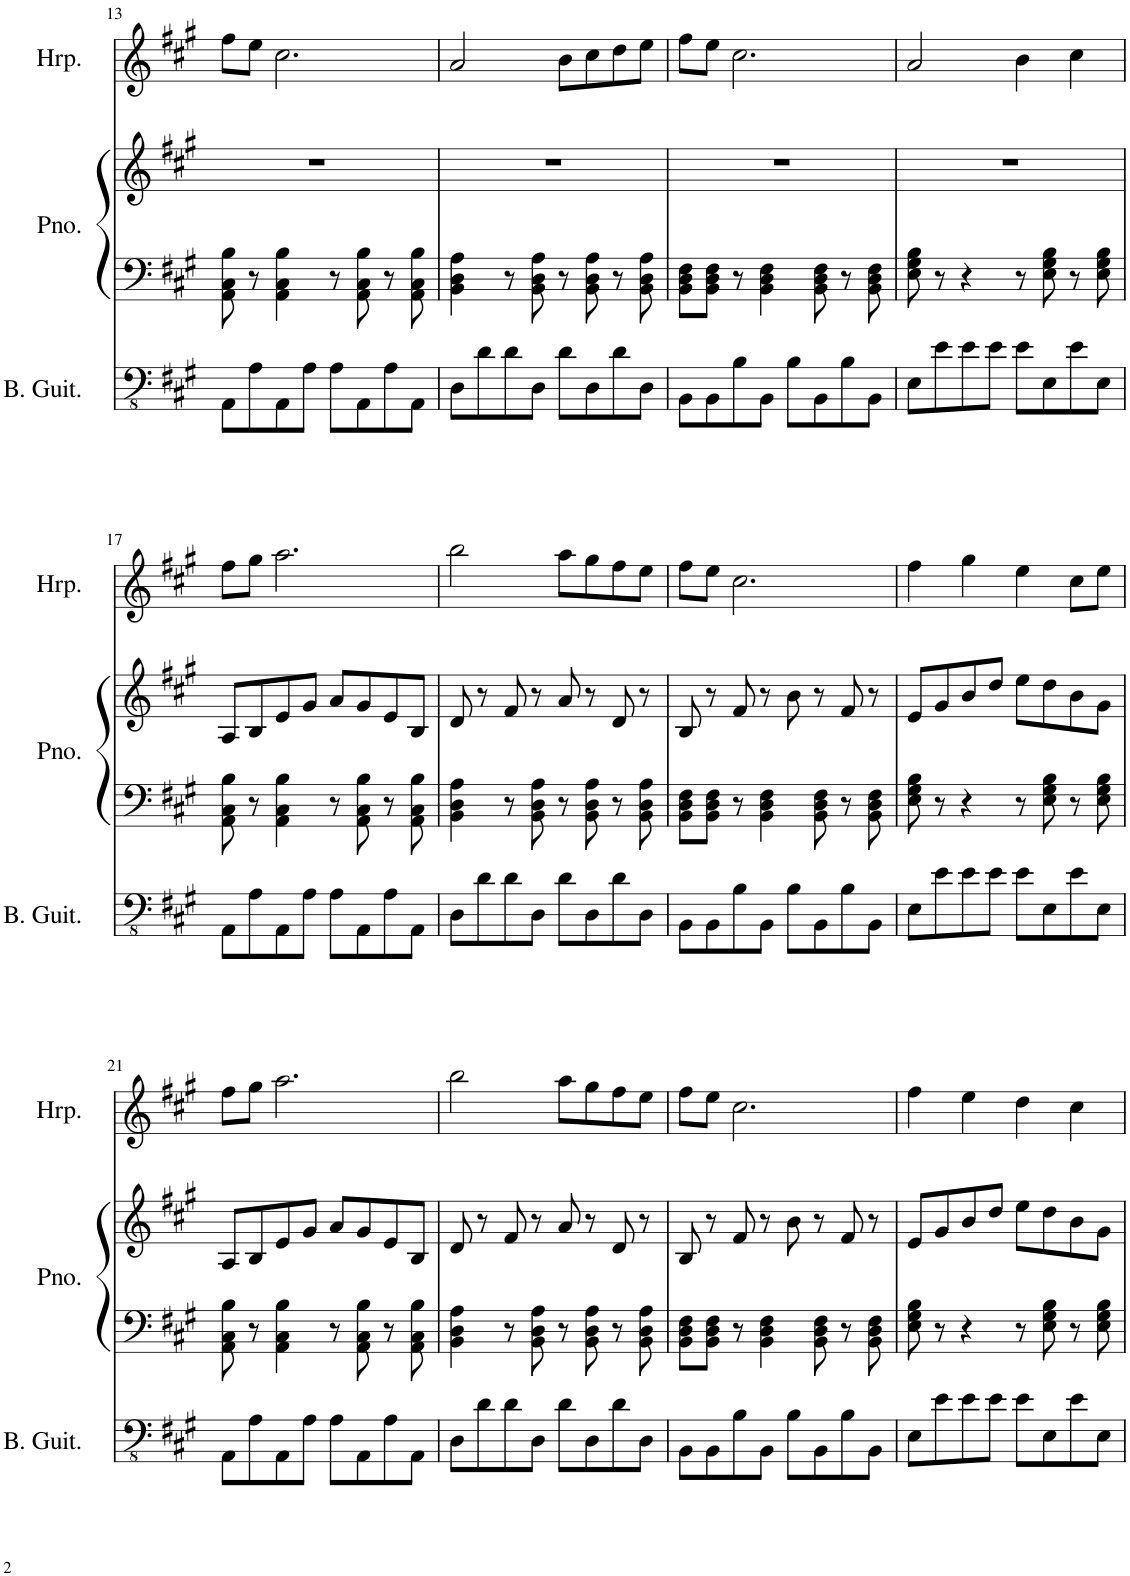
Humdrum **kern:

**kern	**kern	**kern	**kern
*part3	*part2	*part2	*part1
*staff4	*staff3	*staff2	*staff1
*I"ベース	*I"Piano	*	*I"ハープ
*	*I'Pno.	*	*
!!LO:PB:g=z
*clefFv4	*clefF4	*clefG2	*clefG2
*k[f#c#g#]	*k[f#c#g#]	*k[f#c#g#]	*k[f#c#g#]
*M4/4	*M4/4	*M4/4	*M4/4
=13	=13	=13	=13
8AAA\L	8AA\ 8C#\ 8B\	1r	8ff#\L
8AA\	8r	.	8ee\J
8AAA\	4AA\ 4C#\ 4B\	.	2.cc#\
8AA\J	.	.	.
8AA\L	8r	.	.
8AAA\	8AA\ 8C#\ 8B\	.	.
8AA\	8r	.	.
8AAA\J	8AA\ 8C#\ 8B\	.	.
=14	=14	=14	=14
8DD\L	4BB\ 4D\ 4A\	1r	2a/
8D\	.	.	.
8D\	8r	.	.
8DD\J	8BB\ 8D\ 8A\	.	.
8D\L	8r	.	8b\L
8DD\	8BB\ 8D\ 8A\	.	8cc#\
8D\	8r	.	8dd\
8DD\J	8BB\ 8D\ 8A\	.	8ee\J
=15	=15	=15	=15
8BBB\L	8BB\ 8D\ 8F#\L	1r	8ff#\L
8BBB\	8BB\ 8D\ 8F#\J	.	8ee\J
8BB\	8r	.	2.cc#\
8BBB\J	4BB\ 4D\ 4F#\	.	.
8BB\L	.	.	.
8BBB\	8BB\ 8D\ 8F#\	.	.
8BB\	8r	.	.
8BBB\J	8BB\ 8D\ 8F#\	.	.
=16	=16	=16	=16
8EE\L	8E\ 8G#\ 8B\	1r	2a/
8E\	8r	.	.
8E\	4r	.	.
8E\J	.	.	.
8E\L	8r	.	4b\
8EE\	8E\ 8G#\ 8B\	.	.
8E\	8r	.	4cc#\
8EE\J	8E\ 8G#\ 8B\	.	.
!!LO:LB:g=z
=17	=17	=17	=17
8AAA\L	8AA\ 8C#\ 8B\	8A/L	8ff#\L
8AA\	8r	8B/	8gg#\J
8AAA\	4AA\ 4C#\ 4B\	8e/	2.aa\
8AA\J	.	8g#/J	.
8AA\L	8r	8a/L	.
8AAA\	8AA\ 8C#\ 8B\	8g#/	.
8AA\	8r	8e/	.
8AAA\J	8AA\ 8C#\ 8B\	8B/J	.
=18	=18	=18	=18
8DD\L	4BB\ 4D\ 4A\	8d/	2bb\
8D\	.	8r	.
8D\	8r	8f#/	.
8DD\J	8BB\ 8D\ 8A\	8r	.
8D\L	8r	8a/	8aa\L
8DD\	8BB\ 8D\ 8A\	8r	8gg#\
8D\	8r	8d/	8ff#\
8DD\J	8BB\ 8D\ 8A\	8r	8ee\J
=19	=19	=19	=19
8BBB\L	8BB\ 8D\ 8F#\L	8B/	8ff#\L
8BBB\	8BB\ 8D\ 8F#\J	8r	8ee\J
8BB\	8r	8f#/	2.cc#\
8BBB\J	4BB\ 4D\ 4F#\	8r	.
8BB\L	.	8b\	.
8BBB\	8BB\ 8D\ 8F#\	8r	.
8BB\	8r	8f#/	.
8BBB\J	8BB\ 8D\ 8F#\	8r	.
=20	=20	=20	=20
8EE\L	8E\ 8G#\ 8B\	8e/L	4ff#\
8E\	8r	8g#/	.
8E\	4r	8b/	4gg#\
8E\J	.	8dd/J	.
8E\L	8r	8ee\L	4ee\
8EE\	8E\ 8G#\ 8B\	8dd\	.
8E\	8r	8b\	8cc#\L
8EE\J	8E\ 8G#\ 8B\	8g#\J	8ee\J
!!LO:LB:g=z
=21	=21	=21	=21
8AAA\L	8AA\ 8C#\ 8B\	8A/L	8ff#\L
8AA\	8r	8B/	8gg#\J
8AAA\	4AA\ 4C#\ 4B\	8e/	2.aa\
8AA\J	.	8g#/J	.
8AA\L	8r	8a/L	.
8AAA\	8AA\ 8C#\ 8B\	8g#/	.
8AA\	8r	8e/	.
8AAA\J	8AA\ 8C#\ 8B\	8B/J	.
=22	=22	=22	=22
8DD\L	4BB\ 4D\ 4A\	8d/	2bb\
8D\	.	8r	.
8D\	8r	8f#/	.
8DD\J	8BB\ 8D\ 8A\	8r	.
8D\L	8r	8a/	8aa\L
8DD\	8BB\ 8D\ 8A\	8r	8gg#\
8D\	8r	8d/	8ff#\
8DD\J	8BB\ 8D\ 8A\	8r	8ee\J
=23	=23	=23	=23
8BBB\L	8BB\ 8D\ 8F#\L	8B/	8ff#\L
8BBB\	8BB\ 8D\ 8F#\J	8r	8ee\J
8BB\	8r	8f#/	2.cc#\
8BBB\J	4BB\ 4D\ 4F#\	8r	.
8BB\L	.	8b\	.
8BBB\	8BB\ 8D\ 8F#\	8r	.
8BB\	8r	8f#/	.
8BBB\J	8BB\ 8D\ 8F#\	8r	.
=24	=24	=24	=24
8EE\L	8E\ 8G#\ 8B\	8e/L	4ff#\
8E\	8r	8g#/	.
8E\	4r	8b/	4ee\
8E\J	.	8dd/J	.
8E\L	8r	8ee\L	4dd\
8EE\	8E\ 8G#\ 8B\	8dd\	.
8E\	8r	8b\	4cc#\
8EE\J	8E\ 8G#\ 8B\	8g#\J	.
=	=	=	=
*-	*-	*-	*-
